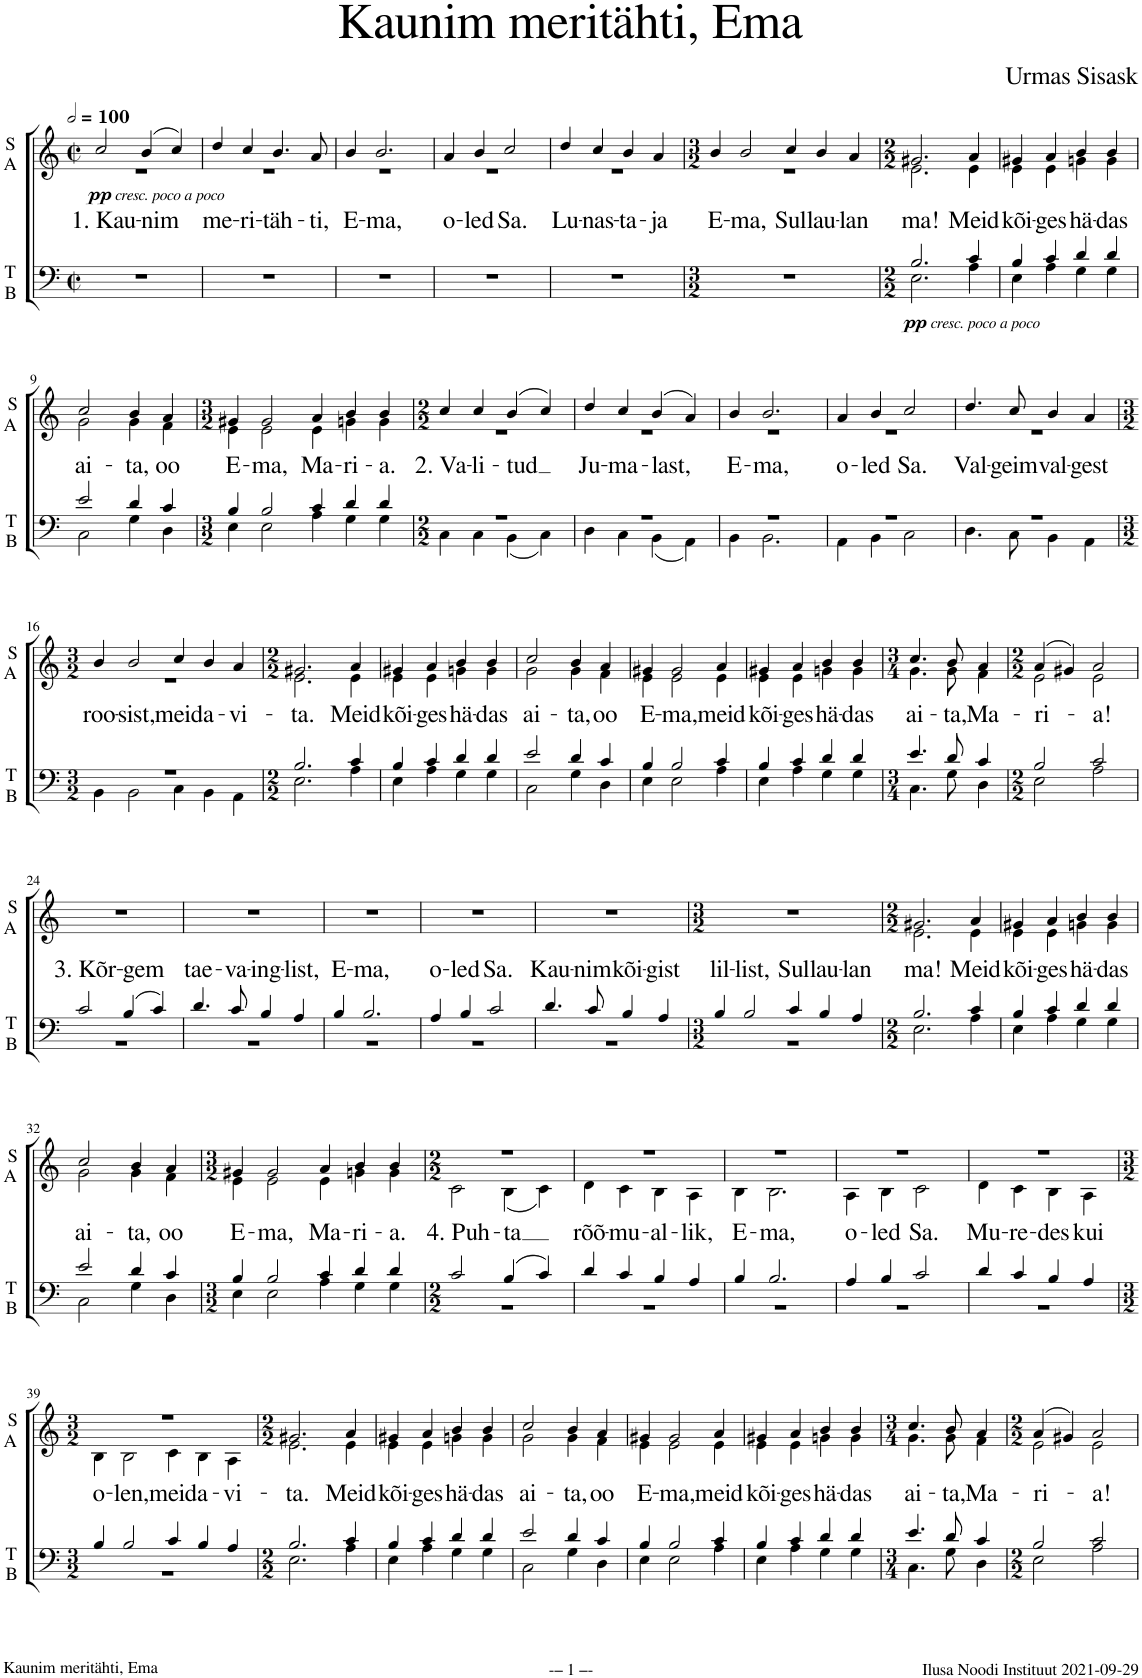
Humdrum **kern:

**kern	**text	**dynam	**kern	**text	**dynam
*part2	*part2	*part2	*part1	*part1	*part1
*staff2	*staff2	*staff2	*staff1	*staff1	*staff1
*I"T B	*	*	*I"S A	*	*
*I'T B	*	*	*I'S A	*	*
*clefF4	*	*	*clefG2	*	*
*k[]	*	*	*k[]	*	*
*M2/2	*	*	*M2/2	*	*
*met(c|)	*	*	*met(c|)	*	*
*MM200	*	*	*MM200	*	*
=1	=1	=1	=1	=1	=1
!	!	!	!	!LO:LY:b	!LO:DY:b
*	*	*	*^	*	*
!	!	!	!	!	!	!LO:DY:n=1:b
1r	.	.	2cc/	1r	1. Kau-	pp other-dynamics
!	!	!	!	!	!LO:LY:b	!
.	.	.	(4b/	.	-nim	.
.	.	.	4cc/)	.	.	.
=2	=2	=2	=2	=2	=2	=2
!	!	!	!	!	!LO:LY:b	!
1r	.	.	4dd/	1r	me-	.
!	!	!	!	!	!LO:LY:b	!
.	.	.	4cc/	.	-ri-	.
!	!	!	!	!	!LO:LY:b	!
.	.	.	4.b/	.	-täh-	.
!	!	!	!	!	!LO:LY:b	!
.	.	.	8a/	.	-ti,	.
=3	=3	=3	=3	=3	=3	=3
!	!	!	!	!	!LO:LY:b	!
1r	.	.	4b/	1r	E-	.
!	!	!	!	!	!LO:LY:b	!
.	.	.	2.b/	.	-ma,	.
=4	=4	=4	=4	=4	=4	=4
!	!	!	!	!	!LO:LY:b	!
1r	.	.	4a/	1r	o-	.
!	!	!	!	!	!LO:LY:b	!
.	.	.	4b/	.	-led	.
!	!	!	!	!	!LO:LY:b	!
.	.	.	2cc/	.	Sa.	.
=5	=5	=5	=5	=5	=5	=5
!	!	!	!	!	!LO:LY:b	!
1r	.	.	4dd/	1r	Lu-	.
!	!	!	!	!	!LO:LY:b	!
.	.	.	4cc/	.	-nas-	.
!	!	!	!	!	!LO:LY:b	!
.	.	.	4b/	.	-ta-	.
!	!	!	!	!	!LO:LY:b	!
.	.	.	4a/	.	-ja	.
=6	=6	=6	=6	=6	=6	=6
*M3/2	*	*	*M3/2	*	*	*
!	!	!	!	!	!LO:LY:b	!
1.r	.	.	4b/	1.r	E-	.
!	!	!	!	!	!LO:LY:b	!
.	.	.	2b/	.	-ma,	.
!	!	!	!	!	!LO:LY:b	!
.	.	.	4cc/	.	Sul	.
!	!	!	!	!	!LO:LY:b	!
.	.	.	4b/	.	lau-	.
!	!	!	!	!	!LO:LY:b	!
.	.	.	4a/	.	-lan	.
=7	=7	=7	=7	=7	=7	=7
*M2/2	*	*	*M2/2	*	*	*
*^	*	*	*	*	*	*
!	!	!	!LO:DY:b	!	!	!LO:LY:b	!
!	!	!	!LO:DY:n=1:b	!	!	!	!
2.B/	2.E\	.	pp other-dynamics	2.g#X/	2.e\	ma!	.
!	!	!	!	!	!	!LO:LY:b	!
4c/	4A\	.	.	4a/	4e\	Meid	.
=8	=8	=8	=8	=8	=8	=8	=8
!	!	!	!	!	!	!LO:LY:b	!
4B/	4E\	.	.	4g#X/	4e\	kõi-	.
!	!	!	!	!	!	!LO:LY:b	!
4c/	4A\	.	.	4a/	4e\	-ges	.
!	!	!	!	!	!	!LO:LY:b	!
4d/	4G\	.	.	4b/	4gn\	hä-	.
!	!	!	!	!	!	!LO:LY:b	!
4d/	4G\	.	.	4b/	4g\	-das	.
!!LO:LB:g=z	!!
=9	=9	=9	=9	=9	=9	=9	=9
!	!	!	!	!	!	!LO:LY:b	!
2e/	2C\	.	.	2cc/	2g\	ai-	.
!	!	!	!	!	!	!LO:LY:b	!
4d/	4G\	.	.	4b/	4g\	-ta,	.
!	!	!	!	!	!	!LO:LY:b	!
4c/	4D\	.	.	4a/	4f\	oo	.
=10	=10	=10	=10	=10	=10	=10	=10
*M3/2	*	*	*	*M3/2	*	*	*
!	!	!	!	!	!	!LO:LY:b	!
4B/	4E\	.	.	4g#X/	4e\	E-	.
!	!	!	!	!	!	!LO:LY:b	!
2B/	2E\	.	.	2g#/	2e\	-ma,	.
!	!	!	!	!	!	!LO:LY:b	!
4c/	4A\	.	.	4a/	4e\	Ma-	.
!	!	!	!	!	!	!LO:LY:b	!
4d/	4G\	.	.	4b/	4gn\	-ri-	.
!	!	!	!	!	!	!LO:LY:b	!
4d/	4G\	.	.	4b/	4g\	-a.	.
=11	=11	=11	=11	=11	=11	=11	=11
*M2/2	*	*	*	*M2/2	*	*	*
!	!	!	!	!	!	!LO:LY:b	!
1r	4C\	.	.	4cc/	1r	2. Va-	.
!	!	!	!	!	!	!LO:LY:b	!
.	4C\	.	.	4cc/	.	-li-	.
!	!	!	!	!	!	!LO:LY:b	!
.	(4BB\	.	.	(4b/	.	-tud	.
.	4C\)	.	.	4cc/)	.	.	.
=12	=12	=12	=12	=12	=12	=12	=12
!	!	!	!	!	!	!LO:LY:b	!
1r	4D\	.	.	4dd/	1r	Ju-	.
!	!	!	!	!	!	!LO:LY:b	!
.	4C\	.	.	4cc/	.	-ma-	.
!	!	!	!	!	!	!LO:LY:b	!
.	(4BB\	.	.	(4b/	.	-last,	.
.	4AA\)	.	.	4a/)	.	.	.
=13	=13	=13	=13	=13	=13	=13	=13
!	!	!	!	!	!	!LO:LY:b	!
1r	4BB\	.	.	4b/	1r	E-	.
!	!	!	!	!	!	!LO:LY:b	!
.	2.BB\	.	.	2.b/	.	-ma,	.
=14	=14	=14	=14	=14	=14	=14	=14
!	!	!	!	!	!	!LO:LY:b	!
1r	4AA\	.	.	4a/	1r	o-	.
!	!	!	!	!	!	!LO:LY:b	!
.	4BB\	.	.	4b/	.	-led	.
!	!	!	!	!	!	!LO:LY:b	!
.	2C\	.	.	2cc/	.	Sa.	.
=15	=15	=15	=15	=15	=15	=15	=15
!	!	!	!	!	!	!LO:LY:b	!
1r	4.D\	.	.	4.dd/	1r	Val-	.
!	!	!	!	!	!	!LO:LY:b	!
.	8C\	.	.	8cc/	.	-geim	.
!	!	!	!	!	!	!LO:LY:b	!
.	4BB\	.	.	4b/	.	val-	.
!	!	!	!	!	!	!LO:LY:b	!
.	4AA\	.	.	4a/	.	-gest	.
!!LO:LB:g=z	!!
=16	=16	=16	=16	=16	=16	=16	=16
*M3/2	*	*	*	*M3/2	*	*	*
!	!	!	!	!	!	!LO:LY:b	!
1.r	4BB\	.	.	4b/	1.r	roo-	.
!	!	!	!	!	!	!LO:LY:b	!
.	2BB\	.	.	2b/	.	-sist,	.
!	!	!	!	!	!	!LO:LY:b	!
.	4C\	.	.	4cc/	.	meid	.
!	!	!	!	!	!	!LO:LY:b	!
.	4BB\	.	.	4b/	.	a-	.
!	!	!	!	!	!	!LO:LY:b	!
.	4AA\	.	.	4a/	.	-vi-	.
=17	=17	=17	=17	=17	=17	=17	=17
*M2/2	*	*	*	*M2/2	*	*	*
!	!	!	!	!	!	!LO:LY:b	!
2.B/	2.E\	.	.	2.g#X/	2.e\	-ta.	.
!	!	!	!	!	!	!LO:LY:b	!
4c/	4A\	.	.	4a/	4e\	Meid	.
=18	=18	=18	=18	=18	=18	=18	=18
!	!	!	!	!	!	!LO:LY:b	!
4B/	4E\	.	.	4g#X/	4e\	kõi-	.
!	!	!	!	!	!	!LO:LY:b	!
4c/	4A\	.	.	4a/	4e\	-ges	.
!	!	!	!	!	!	!LO:LY:b	!
4d/	4G\	.	.	4b/	4gn\	hä-	.
!	!	!	!	!	!	!LO:LY:b	!
4d/	4G\	.	.	4b/	4g\	-das	.
=19	=19	=19	=19	=19	=19	=19	=19
!	!	!	!	!	!	!LO:LY:b	!
2e/	2C\	.	.	2cc/	2g\	ai-	.
!	!	!	!	!	!	!LO:LY:b	!
4d/	4G\	.	.	4b/	4g\	-ta,	.
!	!	!	!	!	!	!LO:LY:b	!
4c/	4D\	.	.	4a/	4f\	oo	.
=20	=20	=20	=20	=20	=20	=20	=20
!	!	!	!	!	!	!LO:LY:b	!
4B/	4E\	.	.	4g#X/	4e\	E-	.
!	!	!	!	!	!	!LO:LY:b	!
2B/	2E\	.	.	2g#/	2e\	-ma,	.
!	!	!	!	!	!	!LO:LY:b	!
4c/	4A\	.	.	4a/	4e\	meid	.
=21	=21	=21	=21	=21	=21	=21	=21
!	!	!	!	!	!	!LO:LY:b	!
4B/	4E\	.	.	4g#X/	4e\	kõi-	.
!	!	!	!	!	!	!LO:LY:b	!
4c/	4A\	.	.	4a/	4e\	-ges	.
!	!	!	!	!	!	!LO:LY:b	!
4d/	4G\	.	.	4b/	4gn\	hä-	.
!	!	!	!	!	!	!LO:LY:b	!
4d/	4G\	.	.	4b/	4g\	-das	.
=22	=22	=22	=22	=22	=22	=22	=22
*M3/4	*	*	*	*M3/4	*	*	*
!	!	!	!	!	!	!LO:LY:b	!
4.e/	4.C\	.	.	4.cc/	4.g\	ai-	.
!	!	!	!	!	!	!LO:LY:b	!
8d/	8G\	.	.	8b/	8g\	-ta,	.
!	!	!	!	!	!	!LO:LY:b	!
4c/	4D\	.	.	4a/	4f\	Ma-	.
=23	=23	=23	=23	=23	=23	=23	=23
*M2/2	*	*	*	*M2/2	*	*	*
!	!	!	!	!	!	!LO:LY:b	!
2B/	2E\	.	.	(4a/	2e\	-ri-	.
.	.	.	.	4g#X/)	.	.	.
!	!	!	!	!	!	!LO:LY:b	!
2c/	2A\	.	.	2a/	2e\	-a!	.
!!LO:LB:g=z
=24	=24	=24	=24	=24	=24	=24	=24
!	!	!LO:LY:a	!	!	!	!	!
*	*	*	*	*v	*v	*	*
2c/	1r	3. Kõr-	.	1r	.	.
!	!	!LO:LY:a	!	!	!	!
(4B/	.	-gem	.	.	.	.
4c/)	.	.	.	.	.	.
=25	=25	=25	=25	=25	=25	=25
!	!	!LO:LY:a	!	!	!	!
4.d/	1r	tae-	.	1r	.	.
!	!	!LO:LY:a	!	!	!	!
8c/	.	-va-	.	.	.	.
!	!	!LO:LY:a	!	!	!	!
4B/	.	-ing-	.	.	.	.
!	!	!LO:LY:a	!	!	!	!
4A/	.	-list,	.	.	.	.
=26	=26	=26	=26	=26	=26	=26
!	!	!LO:LY:a	!	!	!	!
4B/	1r	E-	.	1r	.	.
!	!	!LO:LY:a	!	!	!	!
2.B/	.	-ma,	.	.	.	.
=27	=27	=27	=27	=27	=27	=27
!	!	!LO:LY:a	!	!	!	!
4A/	1r	o-	.	1r	.	.
!	!	!LO:LY:a	!	!	!	!
4B/	.	-led	.	.	.	.
!	!	!LO:LY:a	!	!	!	!
2c/	.	Sa.	.	.	.	.
=28	=28	=28	=28	=28	=28	=28
!	!	!LO:LY:a	!	!	!	!
4.d/	1r	Kau-	.	1r	.	.
!	!	!LO:LY:a	!	!	!	!
8c/	.	-nim	.	.	.	.
!	!	!LO:LY:a	!	!	!	!
4B/	.	kõi-	.	.	.	.
!	!	!LO:LY:a	!	!	!	!
4A/	.	-gist	.	.	.	.
=29	=29	=29	=29	=29	=29	=29
*M3/2	*	*	*	*M3/2	*	*
!	!	!LO:LY:a	!	!	!	!
4B/	1.r	lil-	.	1.r	.	.
!	!	!LO:LY:a	!	!	!	!
2B/	.	-list,	.	.	.	.
!	!	!LO:LY:a	!	!	!	!
4c/	.	Sul	.	.	.	.
!	!	!LO:LY:a	!	!	!	!
4B/	.	lau-	.	.	.	.
!	!	!LO:LY:a	!	!	!	!
4A/	.	-lan	.	.	.	.
=30	=30	=30	=30	=30	=30	=30
*M2/2	*	*	*	*M2/2	*	*
!	!	!	!	!	!LO:LY:b	!
*	*	*	*	*^	*	*
2.B/	2.E\	.	.	2.g#X/	2.e\	ma!	.
!	!	!	!	!	!	!LO:LY:b	!
4c/	4A\	.	.	4a/	4e\	Meid	.
=31	=31	=31	=31	=31	=31	=31	=31
!	!	!	!	!	!	!LO:LY:b	!
4B/	4E\	.	.	4g#X/	4e\	kõi-	.
!	!	!	!	!	!	!LO:LY:b	!
4c/	4A\	.	.	4a/	4e\	-ges	.
!	!	!	!	!	!	!LO:LY:b	!
4d/	4G\	.	.	4b/	4gn\	hä-	.
!	!	!	!	!	!	!LO:LY:b	!
4d/	4G\	.	.	4b/	4g\	-das	.
!!LO:LB:g=z	!!
=32	=32	=32	=32	=32	=32	=32	=32
!	!	!	!	!	!	!LO:LY:b	!
2e/	2C\	.	.	2cc/	2g\	ai-	.
!	!	!	!	!	!	!LO:LY:b	!
4d/	4G\	.	.	4b/	4g\	-ta,	.
!	!	!	!	!	!	!LO:LY:b	!
4c/	4D\	.	.	4a/	4f\	oo	.
=33	=33	=33	=33	=33	=33	=33	=33
*M3/2	*	*	*	*M3/2	*	*	*
!	!	!	!	!	!	!LO:LY:b	!
4B/	4E\	.	.	4g#X/	4e\	E-	.
!	!	!	!	!	!	!LO:LY:b	!
2B/	2E\	.	.	2g#/	2e\	-ma,	.
!	!	!	!	!	!	!LO:LY:b	!
4c/	4A\	.	.	4a/	4e\	Ma-	.
!	!	!	!	!	!	!LO:LY:b	!
4d/	4G\	.	.	4b/	4gn\	-ri-	.
!	!	!	!	!	!	!LO:LY:b	!
4d/	4G\	.	.	4b/	4g\	-a.	.
=34	=34	=34	=34	=34	=34	=34	=34
*M2/2	*	*	*	*M2/2	*	*	*
!	!	!	!	!	!	!LO:LY:b	!
2c/	1r	.	.	1r	2c\	4. Puh-	.
!	!	!	!	!	!	!LO:LY:b	!
(4B/	.	.	.	.	(4B\	-ta	.
4c/)	.	.	.	.	4c\)	.	.
=35	=35	=35	=35	=35	=35	=35	=35
!	!	!	!	!	!	!LO:LY:b	!
4d/	1r	.	.	1r	4d\	rõõ-	.
!	!	!	!	!	!	!LO:LY:b	!
4c/	.	.	.	.	4c\	-mu-	.
!	!	!	!	!	!	!LO:LY:b	!
4B/	.	.	.	.	4B\	-al-	.
!	!	!	!	!	!	!LO:LY:b	!
4A/	.	.	.	.	4A\	-lik,	.
=36	=36	=36	=36	=36	=36	=36	=36
!	!	!	!	!	!	!LO:LY:b	!
4B/	1r	.	.	1r	4B\	E-	.
!	!	!	!	!	!	!LO:LY:b	!
2.B/	.	.	.	.	2.B\	-ma,	.
=37	=37	=37	=37	=37	=37	=37	=37
!	!	!	!	!	!	!LO:LY:b	!
4A/	1r	.	.	1r	4A\	o-	.
!	!	!	!	!	!	!LO:LY:b	!
4B/	.	.	.	.	4B\	-led	.
!	!	!	!	!	!	!LO:LY:b	!
2c/	.	.	.	.	2c\	Sa.	.
=38	=38	=38	=38	=38	=38	=38	=38
!	!	!	!	!	!	!LO:LY:b	!
4d/	1r	.	.	1r	4d\	Mu-	.
!	!	!	!	!	!	!LO:LY:b	!
4c/	.	.	.	.	4c\	-re-	.
!	!	!	!	!	!	!LO:LY:b	!
4B/	.	.	.	.	4B\	-des	.
!	!	!	!	!	!	!LO:LY:b	!
4A/	.	.	.	.	4A\	kui	.
!!LO:LB:g=z	!!
=39	=39	=39	=39	=39	=39	=39	=39
*M3/2	*	*	*	*M3/2	*	*	*
!	!	!	!	!	!	!LO:LY:b	!
4B/	1.r	.	.	1.r	4B\	o-	.
!	!	!	!	!	!	!LO:LY:b	!
2B/	.	.	.	.	2B\	-len,	.
!	!	!	!	!	!	!LO:LY:b	!
4c/	.	.	.	.	4c\	meid	.
!	!	!	!	!	!	!LO:LY:b	!
4B/	.	.	.	.	4B\	a-	.
!	!	!	!	!	!	!LO:LY:b	!
4A/	.	.	.	.	4A\	-vi-	.
=40	=40	=40	=40	=40	=40	=40	=40
*M2/2	*	*	*	*M2/2	*	*	*
!	!	!	!	!	!	!LO:LY:b	!
2.B/	2.E\	.	.	2.g#X/	2.e\	-ta.	.
!	!	!	!	!	!	!LO:LY:b	!
4c/	4A\	.	.	4a/	4e\	Meid	.
=41	=41	=41	=41	=41	=41	=41	=41
!	!	!	!	!	!	!LO:LY:b	!
4B/	4E\	.	.	4g#X/	4e\	kõi-	.
!	!	!	!	!	!	!LO:LY:b	!
4c/	4A\	.	.	4a/	4e\	-ges	.
!	!	!	!	!	!	!LO:LY:b	!
4d/	4G\	.	.	4b/	4gn\	hä-	.
!	!	!	!	!	!	!LO:LY:b	!
4d/	4G\	.	.	4b/	4g\	-das	.
=42	=42	=42	=42	=42	=42	=42	=42
!	!	!	!	!	!	!LO:LY:b	!
2e/	2C\	.	.	2cc/	2g\	ai-	.
!	!	!	!	!	!	!LO:LY:b	!
4d/	4G\	.	.	4b/	4g\	-ta,	.
!	!	!	!	!	!	!LO:LY:b	!
4c/	4D\	.	.	4a/	4f\	oo	.
=43	=43	=43	=43	=43	=43	=43	=43
!	!	!	!	!	!	!LO:LY:b	!
4B/	4E\	.	.	4g#X/	4e\	E-	.
!	!	!	!	!	!	!LO:LY:b	!
2B/	2E\	.	.	2g#/	2e\	-ma,	.
!	!	!	!	!	!	!LO:LY:b	!
4c/	4A\	.	.	4a/	4e\	meid	.
=44	=44	=44	=44	=44	=44	=44	=44
!	!	!	!	!	!	!LO:LY:b	!
4B/	4E\	.	.	4g#X/	4e\	kõi-	.
!	!	!	!	!	!	!LO:LY:b	!
4c/	4A\	.	.	4a/	4e\	-ges	.
!	!	!	!	!	!	!LO:LY:b	!
4d/	4G\	.	.	4b/	4gn\	hä-	.
!	!	!	!	!	!	!LO:LY:b	!
4d/	4G\	.	.	4b/	4g\	-das	.
=45	=45	=45	=45	=45	=45	=45	=45
*M3/4	*	*	*	*M3/4	*	*	*
!	!	!	!	!	!	!LO:LY:b	!
4.e/	4.C\	.	.	4.cc/	4.g\	ai-	.
!	!	!	!	!	!	!LO:LY:b	!
8d/	8G\	.	.	8b/	8g\	-ta,	.
!	!	!	!	!	!	!LO:LY:b	!
4c/	4D\	.	.	4a/	4f\	Ma-	.
=46	=46	=46	=46	=46	=46	=46	=46
*M2/2	*	*	*	*M2/2	*	*	*
!	!	!	!	!	!	!LO:LY:b	!
2B/	2E\	.	.	(4a/	2e\	-ri-	.
.	.	.	.	4g#X/)	.	.	.
!	!	!	!	!	!	!LO:LY:b	!
2c/	2A\	.	.	2a/	2e\	-a!	.
*v	*v	*	*	*	*	*	*
*	*	*	*v	*v	*	*
=	=	=	=	=	=
*-	*-	*-	*-	*-	*-
